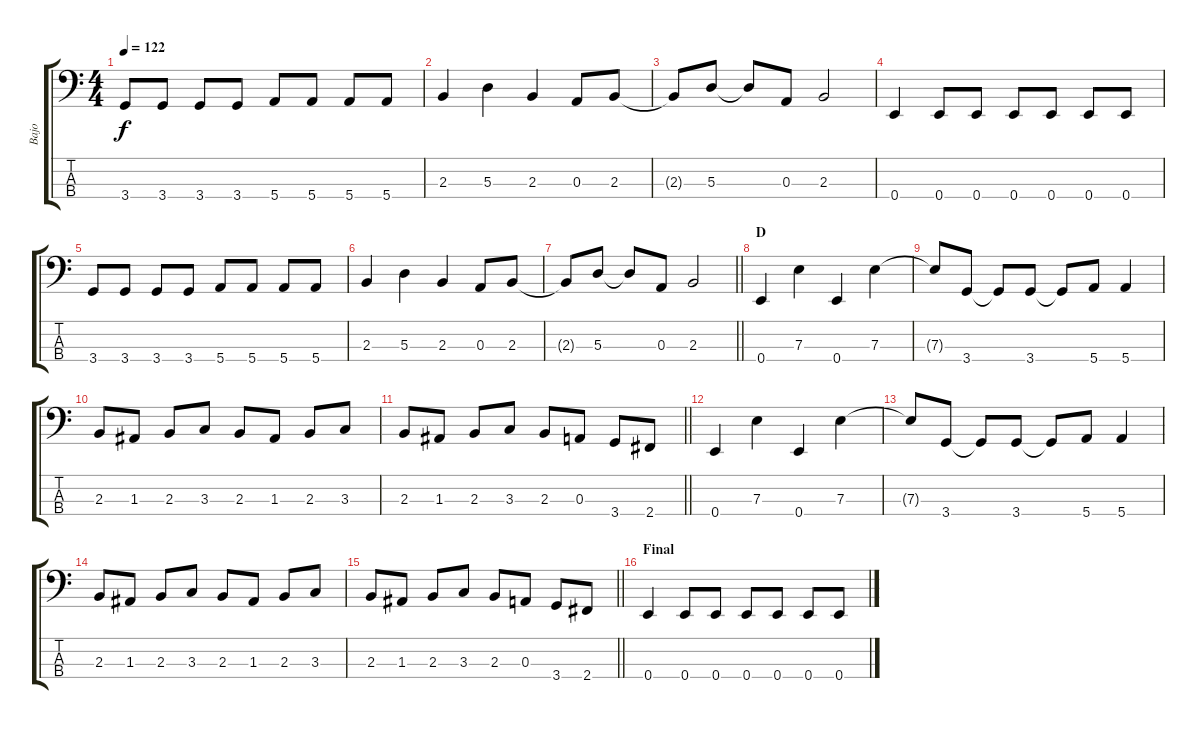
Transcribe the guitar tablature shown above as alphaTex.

\track ("Bajo" "Bajo") {instrument electricbasspick}
\staff {score tabs}
\tuning (G2 D2 A1 E1) {hide}
\ts (4 4)
\tempo 122
\clef f4
\ks c
3.4.8{dy f} 3.4.8 3.4.8 3.4.8 5.4.8 5.4.8 5.4.8 5.4.8 |
2.3.4 5.3.4 2.3.4 0.3.8 2.3.8 |
2.3{t}.8 5.3.8 5.3{t}.8 0.3.8 2.3.2 |
0.4.4 0.4.8 0.4.8 0.4.8 0.4.8 0.4.8 0.4.8 |
3.4.8 3.4.8 3.4.8 3.4.8 5.4.8 5.4.8 5.4.8 5.4.8 |
2.3.4 5.3.4 2.3.4 0.3.8 2.3.8 |
\barLineRight lightlight
2.3{t}.8 5.3.8 5.3{t}.8 0.3.8 2.3.2 |
\section ("" "D")
0.4.4 7.3.4 0.4.4 7.3.4 |
7.3{t}.8 3.4.8 3.4{t}.8 3.4.8 3.4{t}.8 5.4.8 5.4.4 |
2.3.8 1.3.8 2.3.8 3.3.8 2.3.8 1.3.8 2.3.8 3.3.8 |
\barLineRight lightlight
2.3.8 1.3.8 2.3.8 3.3.8 2.3.8 0.3.8 3.4.8 2.4.8 |
0.4.4 7.3.4 0.4.4 7.3.4 |
7.3{t}.8 3.4.8 3.4{t}.8 3.4.8 3.4{t}.8 5.4.8 5.4.4 |
2.3.8 1.3.8 2.3.8 3.3.8 2.3.8 1.3.8 2.3.8 3.3.8 |
\barLineRight lightlight
2.3.8 1.3.8 2.3.8 3.3.8 2.3.8 0.3.8 3.4.8 2.4.8 |
\section ("" "Final")
0.4.4 0.4.8 0.4.8 0.4.8 0.4.8 0.4.8 0.4.8
